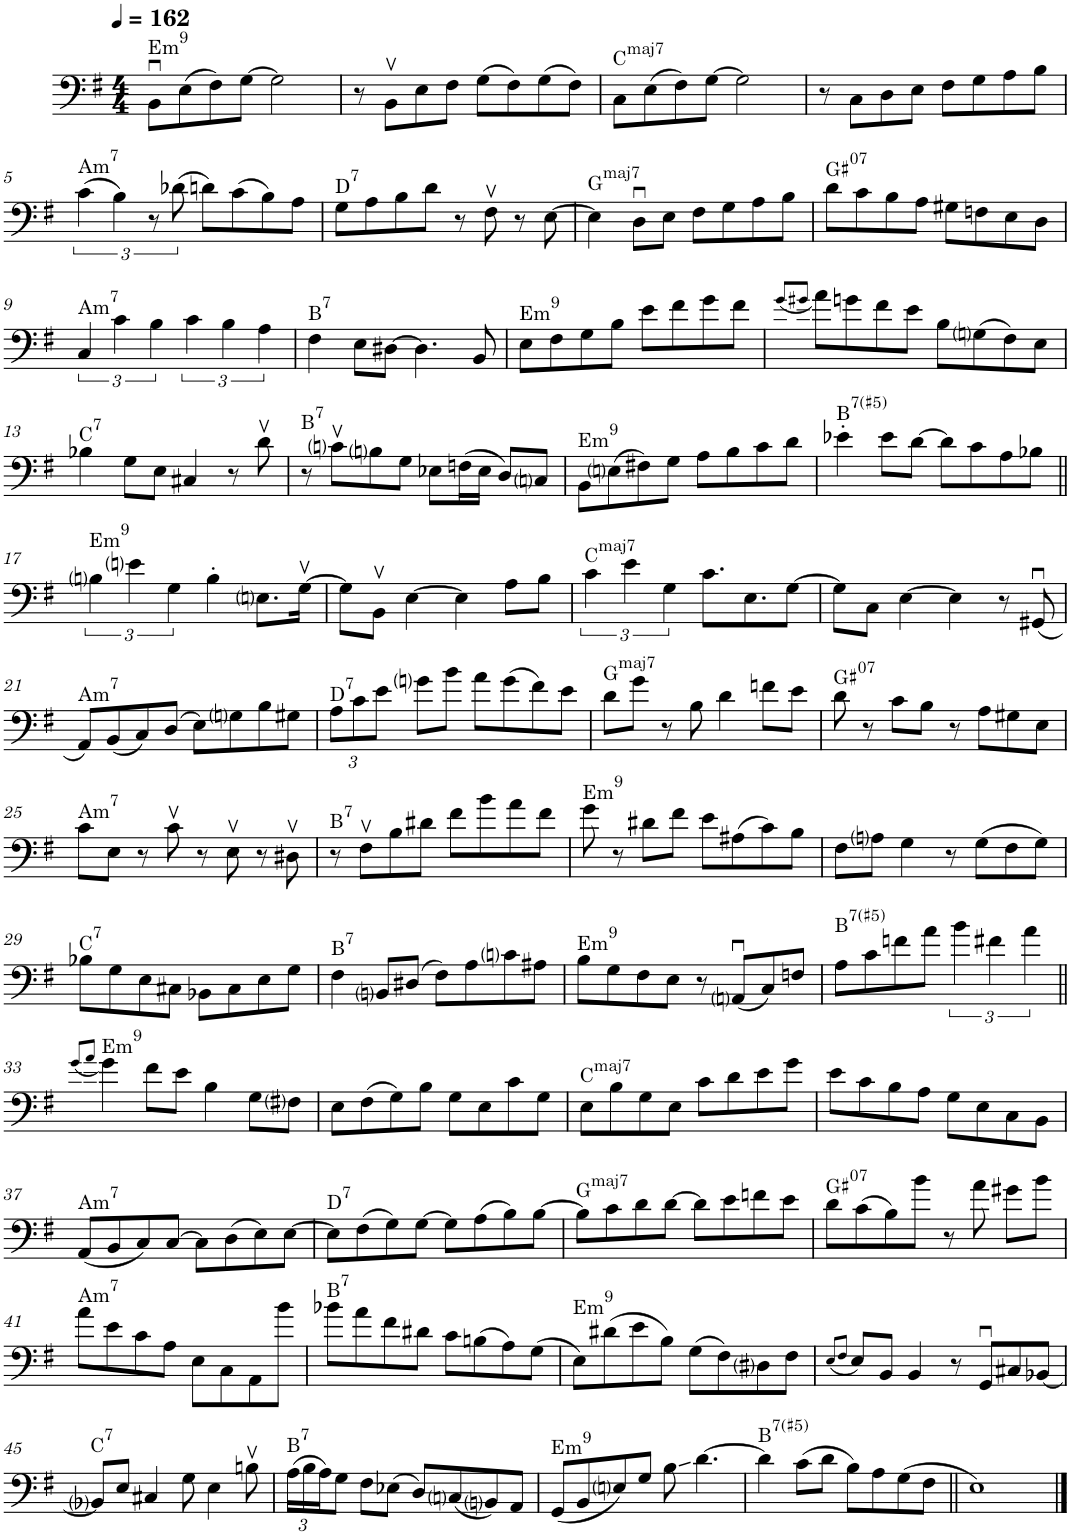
**kern
*part1
*staff1
*I"Cello
*I'C.
*clefF4
*k[f#]
*M4/4
*MM162
=1
!LO:TX:a:t=Em
!LO:TX:a:t=9
8BBu\L
(8E\
8F#\)
[8G\J
2G\]
=2
8r
8BBv\L
8E\
8F#\J
(8G\L
8F#\)
(8G\
8F#\J)
=3
!LO:TX:a:t=C
!LO:TX:a:t=maj7
8C\L
(8E\
8F#\)
[8G\J
2G\]
=4
8r
8C\L
8D\
8E\J
8F#\L
8G\
8A\
8B\J
!!LO:LB:g=z
=5
!LO:TX:a:t=Am
!LO:TX:a:t=7
(6c\
6B\)
12r
(12d-X\
8dn\L)
(8c\
8B\)
8A\J
=6
!LO:TX:a:t=D
!LO:TX:a:t=7
8G\L
8A\
8B\
8d\J
8r
8F#v\
8r
[8E\
=7
!LO:TX:a:t=G
!LO:TX:a:t=maj7
4E\]
8Du\L
8E\J
8F#\L
8G\
8A\
8B\J
=8
!LO:TX:a:t=G♯
!LO:TX:a:t=07
8d\L
8c\
8B\
8A\J
8G#X\L
8Fn\
8E\
8D\J
!!LO:LB:g=z
=9
!LO:TX:a:t=Am
!LO:TX:a:t=7
6C/
6c\
6B\
6c\
6B\
6A\
=10
!LO:TX:a:t=B
!LO:TX:a:t=7
4F#\
8E\L
[8D#X\J
4.D#\]
8BB/
=11
!LO:TX:a:t=Em
!LO:TX:a:t=9
8E\L
8F#\
8G\
8B\J
8e\L
8f#\
8g\
8f#\J
=12
(8qg/L
8qg#X/J
8a\L)
8gn\
8f#\
8e\J
8B\L
(8Gni\
8F#\)
8E\J
!!LO:LB:g=z
=13
!LO:TX:a:t=C
!LO:TX:a:t=7
4B-X\
8G\L
8E\J
4C#X/
8r
8dv\
=14
!LO:TX:a:t=B
!LO:TX:a:t=7
8r
8cniv\L
8Bni\
8G\J
8E-X\L
(16Fn\L
16E-\JJ
8D/L)
8Cni/J
=15
!LO:TX:a:t=Em
!LO:TX:a:t=9
8BB\L
(8Eni\
8F#X\)
8G\J
8A\L
8B\
8c\
8d\J
=16
!LO:TX:a:t=B
!LO:TX:a:t=7(♯5)
4e-X'\
8e-\L
[8d\J
8d\L]
8c\
8A\
8B-X\J
!!LO:LB:g=z
=17||
!LO:TX:a:t=Em
!LO:TX:a:t=9
6Bni\
6eni\
6G\
4B'\
8.Eni\L
[16Gv\Jk
=18
8G\L]
8BBv\J
[4E\
4E\]
8A\L
8B\J
=19
!LO:TX:a:t=C
!LO:TX:a:t=maj7
6c\
6e\
6G\
8.c\L
8.E\
[8G\J
=20
8G\L]
8C\J
[4E\
4E\]
8r
(8GG#Xu/
!!LO:LB:g=z
=21
!LO:TX:a:t=Am
!LO:TX:a:t=7
8AA/L)
(8BB/
8C/)
(8D/J
8E\L)
8Gni\
8B\
8G#X\J
=22
*Xbrackettup
!LO:TX:a:t=D
!LO:TX:a:t=7
12A\L
12c\
12e\J
8gni\L
8b\J
8a\L
(8g\
8f#\)
8e\J
=23
!LO:TX:a:t=G
!LO:TX:a:t=maj7
8d\L
8g\J
8r
8B\
4d\
8fn\L
8e\J
=24
!LO:TX:a:t=G♯
!LO:TX:a:t=07
8d\
8r
8c\L
8B\J
8r
8A\L
8G#X\
8E\J
!!LO:LB:g=z
=25
!LO:TX:a:t=Am
!LO:TX:a:t=7
8c\L
8E\J
8r
8cv\
8r
8Ev\
8r
8D#Xv\
=26
!LO:TX:a:t=B
!LO:TX:a:t=7
8r
8F#v\L
8B\
8d#X\J
8f#\L
8b\
8a\
8f#\J
=27
!LO:TX:a:t=Em
!LO:TX:a:t=9
8g\
8r
8d#X\L
8f#\J
8e\L
(8A#X\
8c\)
8B\J
=28
8F#\L
8Ani\J
4G\
8r
(8G\L
8F#\
8G\J)
!!LO:LB:g=z
=29
!LO:TX:a:t=C
!LO:TX:a:t=7
8B-X\L
8G\
8E\
8C#X\J
8BB-X\L
8C#\
8E\
8G\J
=30
!LO:TX:a:t=B
!LO:TX:a:t=7
4F#\
8BBni/L
(8D#X/J
8F#\L)
8A\
8cni\
8A#X\J
=31
!LO:TX:a:t=Em
!LO:TX:a:t=9
8B\L
8G\
8F#\
8E\J
8r
(8AAniu/L
8C/)
8Fn/J
=32
!LO:TX:a:t=B
!LO:TX:a:t=7(♯5)
8A\L
8c\
8fn\
8a\J
*brackettup
6b\
6f#X\
6a\
!!LO:LB:g=z
=33||
(8qg/L
8qa/J
!LO:TX:a:t=Em
!LO:TX:a:t=9
4g\)
8f#\L
8e\J
4B\
8G\L
8F#i\J
=34
8E\L
(8F#\
8G\)
8B\J
8G\L
8E\
8c\
8G\J
=35
!LO:TX:a:t=C
!LO:TX:a:t=maj7
8E\L
8B\
8G\
8E\J
8c\L
8d\
8e\
8g\J
=36
8e\L
8c\
8B\
8A\J
8G\L
8E\
8C\
8BB\J
!!LO:LB:g=z
=37
!LO:TX:a:t=Am
!LO:TX:a:t=7
(8AA/L
8BB/
8C/)
[8C/J
8C\L]
(8D\
8E\)
[8E\J
=38
!LO:TX:a:t=D
!LO:TX:a:t=7
8E\L]
(8F#\
8G\)
[8G\J
8G\L]
(8A\
8B\)
[8B\J
=39
!LO:TX:a:t=G
!LO:TX:a:t=maj7
8B\L]
8c\
8d\
[8d\J
8d\L]
8e\
8fn\
8e\J
=40
!LO:TX:a:t=G♯
!LO:TX:a:t=07
8d\L
(8c\
8B\)
8b\J
8r
8a\
8g#X\L
8b\J
!!LO:LB:g=z
=41
!LO:TX:a:t=Am
!LO:TX:a:t=7
8a\L
8e\
8c\
8A\J
8E\L
8C\
8AA\
8b\J
=42
!LO:TX:a:t=B
!LO:TX:a:t=7
8b-X\L
8a\
8f#\
8d#X\J
8c\L
(8Bn\
8A\)
(8G\J
=43
!LO:TX:a:t=Em
!LO:TX:a:t=9
8E\L)
(8d#X\
8e\
8B\J)
(8G\L
8F#\)
8D#i\
8F#\J
=44
(8qE/L
8qF#/J
8E/L)
8BB/J
4BB/
8r
8GGu/L
8C#X/
[8BB-X/J
!!LO:LB:g=z
=45
!LO:TX:a:t=C
!LO:TX:a:t=7
8BB-i/L]
8E/J
4C#X/
8G\
4E\
8Bnv\
=46
*Xbrackettup
!LO:TX:a:t=B
!LO:TX:a:t=7
(24A\LL
24B\
24A\J)
8G\J
8F#\L
(8E-X\J
8D/L)
(8Cni/
8BBni/)
8AA/J
=47
!LO:TX:a:t=Em
!LO:TX:a:t=9
(8GG/L
8BB/
8Eni/)
8G/J
8B\
[4.d\
=48
!LO:TX:a:t=B
!LO:TX:a:t=7(♯5)
4d\]
(8c\L
8d\J
8B\L)
8A\
(8G\
8F#\J
=49||
1E)
==
*-
